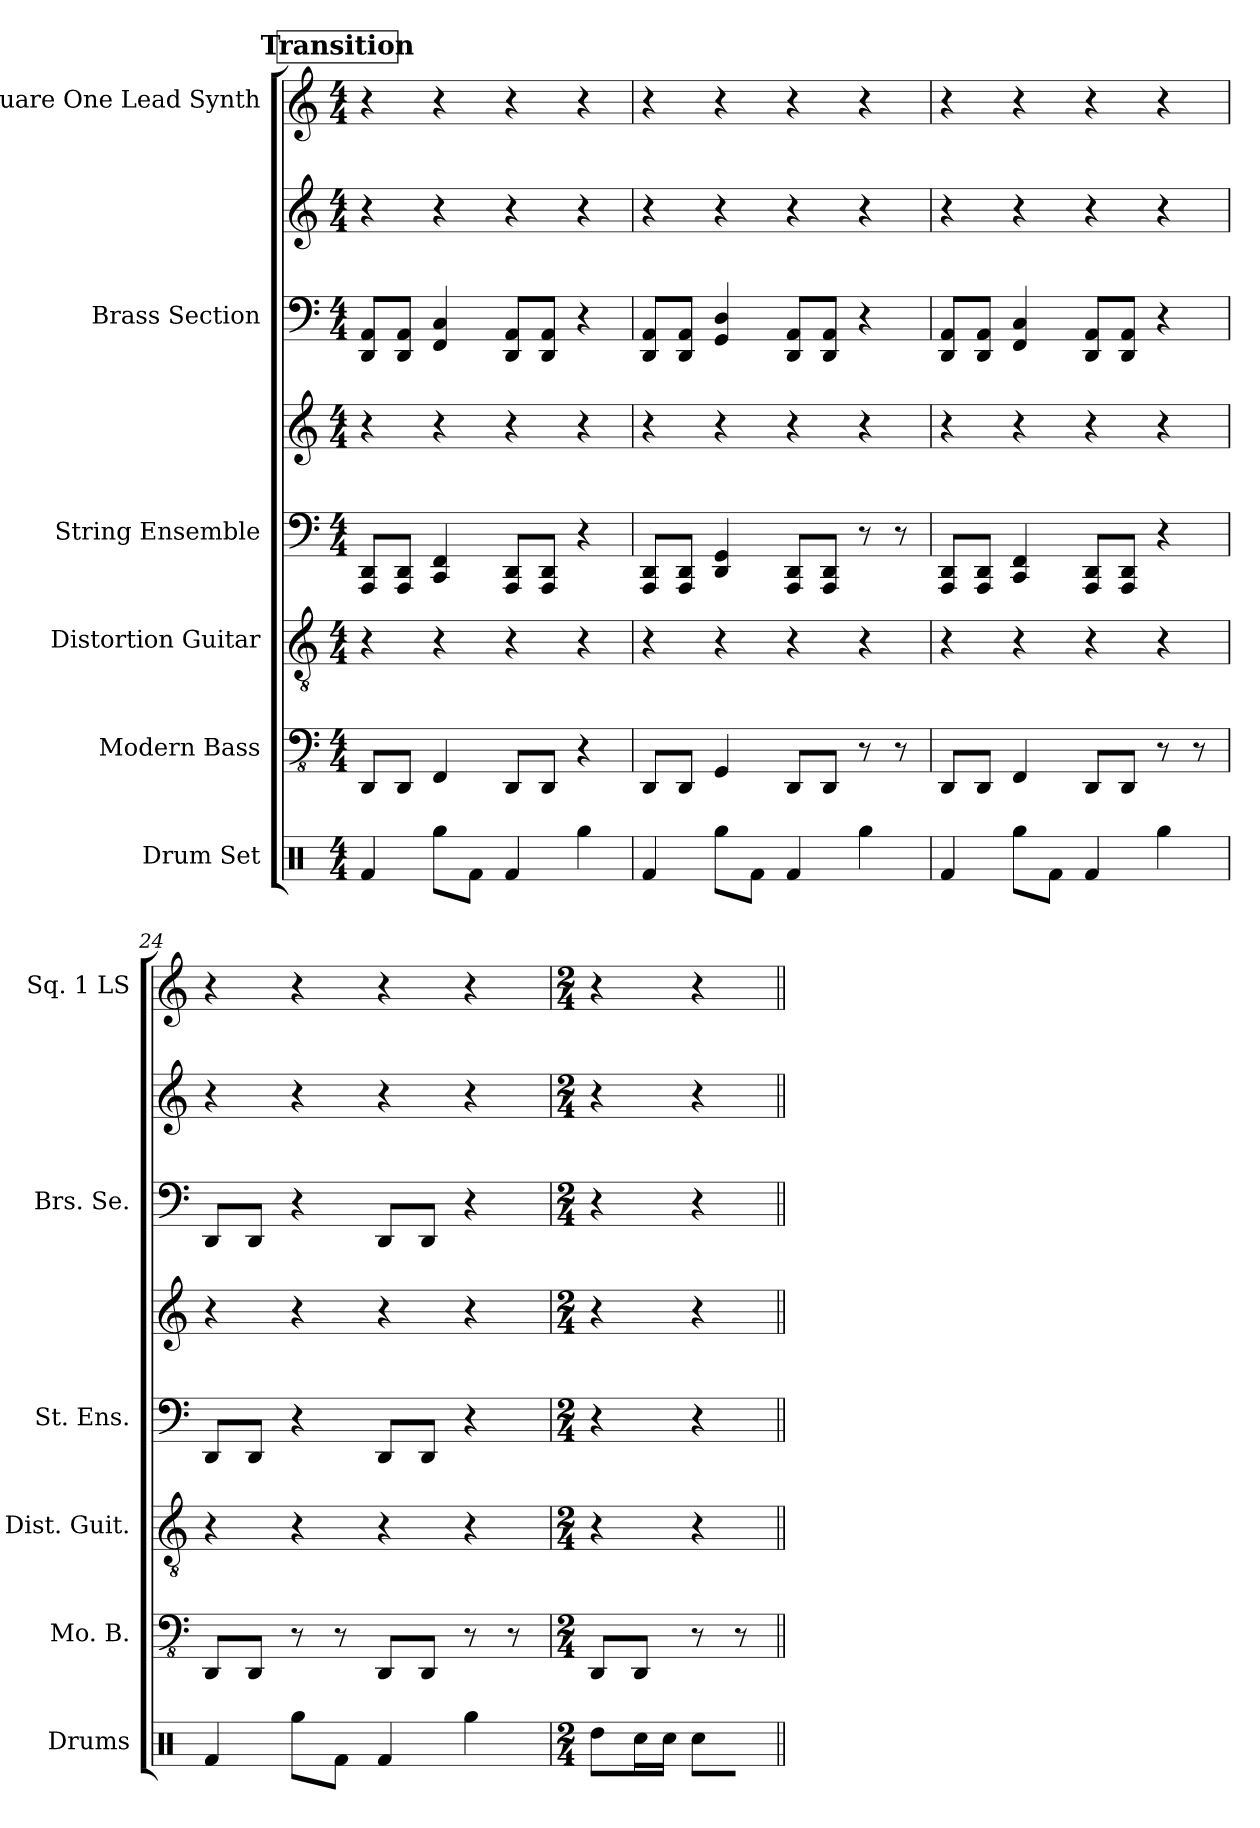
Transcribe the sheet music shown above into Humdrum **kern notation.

**kern	**kern	**kern	**kern	**kern	**kern	**kern	**kern
*part6	*part5	*part4	*part3	*part3	*part2	*part2	*part1
*staff8	*staff7	*staff6	*staff5	*staff4	*staff3	*staff2	*staff1
*I"Drum Set	*I"Modern Bass	*I"Distortion Guitar	*I"String Ensemble	*	*I"Brass Section	*	*I"Square One Lead Synth
*I'Drums	*I'Mo. B.	*I'Dist. Guit.	*I'St. Ens.	*	*I'Brs. Se.	*	*I'Sq. 1 LS
*clefX	*clefFv4	*clefGv2	*clefF4	*clefG2	*clefF4	*clefG2	*clefG2
*k[]	*k[]	*k[]	*k[]	*k[]	*k[]	*k[]	*k[]
*M4/4	*M4/4	*M4/4	*M4/4	*M4/4	*M4/4	*M4/4	*M4/4
!!LO:REH:place=s1:a:t=Transition
=21	=21	=21	=21	=21	=21	=21	=21
4Rf	8DDDL	4r	8AAA 8DDL	4r	8DD 8AAL	4r	4r
.	8DDDJ	.	8AAA 8DDJ	.	8DD 8AAJ	.	.
8RggL	4FFF	4r	4FF 4CC	4r	4FF 4C	4r	4r
8RfJ	.	.	.	.	.	.	.
4Rf	8DDDL	4r	8DD 8AAAL	4r	8DD 8AAL	4r	4r
.	8DDDJ	.	8AAA 8DDJ	.	8DD 8AAJ	.	.
4Rgg	4r	4r	4r	4r	4r	4r	4r
=22	=22	=22	=22	=22	=22	=22	=22
4Rf	8DDDL	4r	8DD 8AAAL	4r	8DD 8AAL	4r	4r
.	8DDDJ	.	8AAA 8DDJ	.	8DD 8AAJ	.	.
8RggL	4GGG	4r	4DD 4GG	4r	4GG 4D	4r	4r
8RfJ	.	.	.	.	.	.	.
4Rf	8DDDL	4r	8DD 8AAAL	4r	8DD 8AAL	4r	4r
.	8DDDJ	.	8AAA 8DDJ	.	8DD 8AAJ	.	.
4Rgg	8r	4r	8r	4r	4r	4r	4r
.	8r	.	8r	.	.	.	.
=23	=23	=23	=23	=23	=23	=23	=23
4Rf	8DDDL	4r	8AAA 8DDL	4r	8DD 8AAL	4r	4r
.	8DDDJ	.	8AAA 8DDJ	.	8DD 8AAJ	.	.
8RggL	4FFF	4r	4FF 4CC	4r	4FF 4C	4r	4r
8RfJ	.	.	.	.	.	.	.
4Rf	8DDDL	4r	8DD 8AAAL	4r	8DD 8AAL	4r	4r
.	8DDDJ	.	8AAA 8DDJ	.	8DD 8AAJ	.	.
4Rgg	8r	4r	4r	4r	4r	4r	4r
.	8r	.	.	.	.	.	.
=24	=24	=24	=24	=24	=24	=24	=24
4Rf	8DDDL	4r	8DDL	4r	8DDL	4r	4r
.	8DDDJ	.	8DDJ	.	8DDJ	.	.
8RggL	8r	4r	4r	4r	4r	4r	4r
8RfJ	8r	.	.	.	.	.	.
4Rf	8DDDL	4r	8DDL	4r	8DDL	4r	4r
.	8DDDJ	.	8DDJ	.	8DDJ	.	.
4Rgg	8r	4r	4r	4r	4r	4r	4r
.	8r	.	.	.	.	.	.
=25	=25	=25	=25	=25	=25	=25	=25
*M2/4	*M2/4	*M2/4	*M2/4	*M2/4	*M2/4	*M2/4	*M2/4
8RddL	8DDDL	4r	4r	4r	4r	4r	4r
16RccL	8DDDJ	.	.	.	.	.	.
16RccJJ	.	.	.	.	.	.	.
8RccL	8r	4r	4r	4r	4r	4r	4r
8RJ	8r	.	.	.	.	.	.
=||	=||	=||	=||	=||	=||	=||	=||
*-	*-	*-	*-	*-	*-	*-	*-
